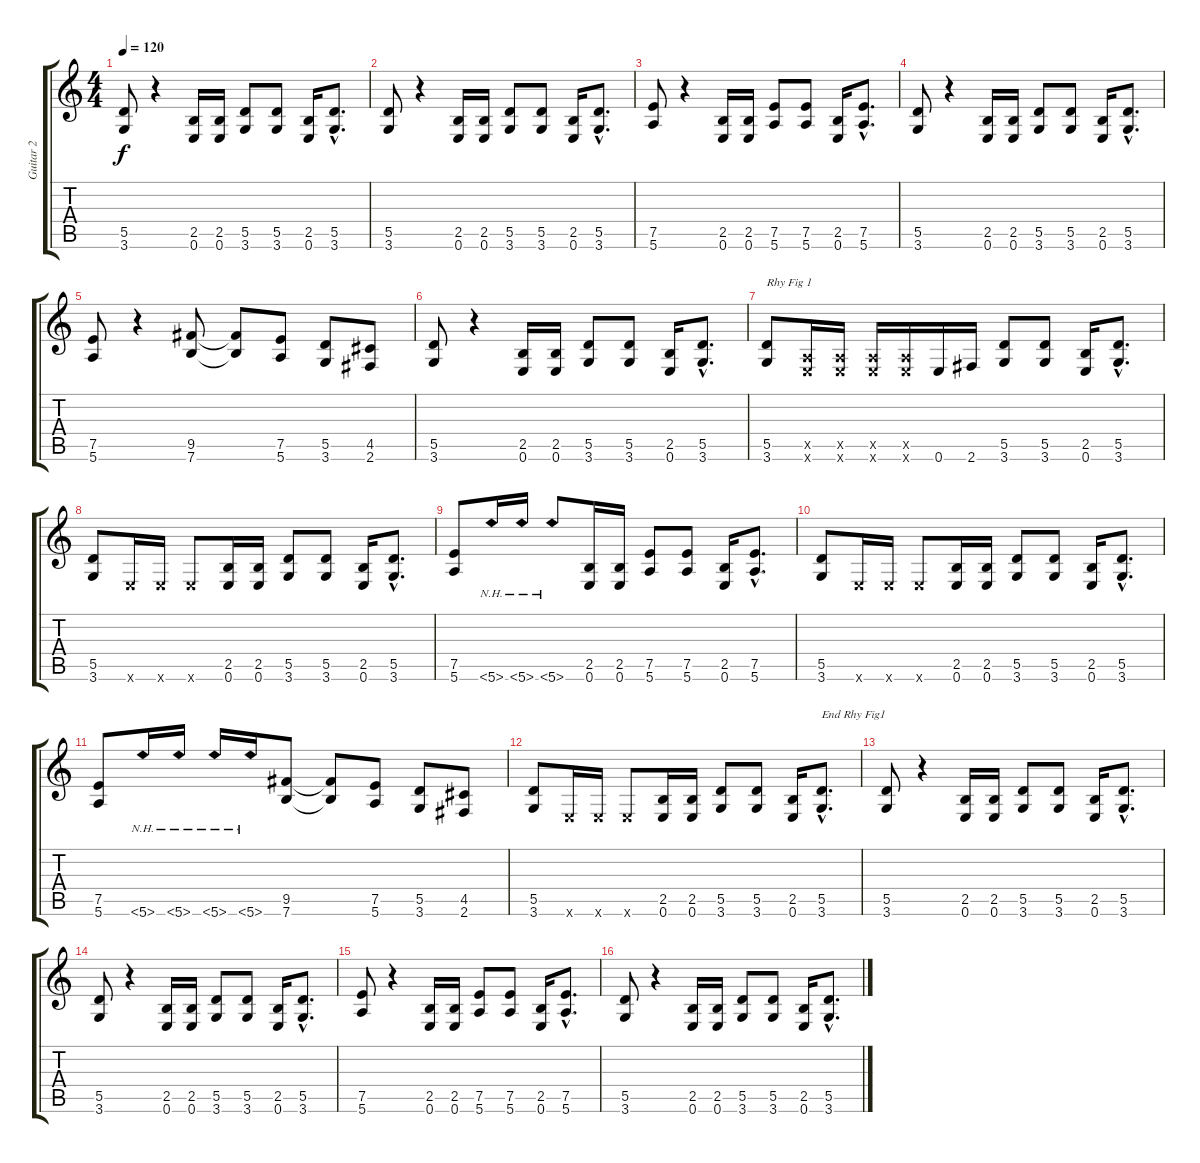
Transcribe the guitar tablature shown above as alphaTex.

\track ("Guitar 2" "Guitar 2") {instrument overdrivenguitar}
\staff {score tabs}
\tuning (E4 B3 G3 D3 A2 E2) {hide}
\ts (4 4)
\tempo 120
\clef g2
\ks c
(5.5 3.6).8{dy f} r.4 (2.5 0.6).16 (2.5 0.6).16 (5.5 3.6).8 (5.5 3.6).8 (2.5 0.6).16 (5.5{hac} 3.6{hac}).8{d} |
(5.5 3.6).8 r.4 (2.5 0.6).16 (2.5 0.6).16 (5.5 3.6).8 (5.5 3.6).8 (2.5 0.6).16 (5.5{hac} 3.6{hac}).8{d} |
(7.5 5.6).8 r.4 (2.5 0.6).16 (2.5 0.6).16 (7.5 5.6).8 (7.5 5.6).8 (2.5 0.6).16 (7.5{hac} 5.6{hac}).8{d} |
(5.5 3.6).8 r.4 (2.5 0.6).16 (2.5 0.6).16 (5.5 3.6).8 (5.5 3.6).8 (2.5 0.6).16 (5.5{hac} 3.6{hac}).8{d} |
(7.5 5.6).8 r.4 (9.5 7.6).8 (9.5{t} 7.6{t}).8 (7.5 5.6).8 (5.5 3.6).8 (4.5 2.6).8 |
(5.5 3.6).8 r.4 (2.5 0.6).16 (2.5 0.6).16 (5.5 3.6).8 (5.5 3.6).8 (2.5 0.6).16 (5.5{hac} 3.6{hac}).8{d} |
(5.5 3.6).8{txt "Rhy Fig 1"} (0.5{x} 0.6{x}).16 (0.5{x} 0.6{x}).16 (0.5{x} 0.6{x}).16 (0.5{x} 0.6{x}).16 0.6.16 2.6.16 (5.5 3.6).8 (5.5 3.6).8 (2.5 0.6).16 (5.5{hac} 3.6{hac}).8{d} |
(5.5 3.6).8 0.6{x}.16 0.6{x}.16 0.6{x}.8 (2.5 0.6).16 (2.5 0.6).16 (5.5 3.6).8 (5.5 3.6).8 (2.5 0.6).16 (5.5{hac} 3.6{hac}).8{d} |
(7.5 5.6).8 5.6{nh}.16 5.6{nh}.16 5.6{nh}.8 (2.5 0.6).16 (2.5 0.6).16 (7.5 5.6).8 (7.5 5.6).8 (2.5 0.6).16 (7.5{hac} 5.6{hac}).8{d} |
(5.5 3.6).8 0.6{x}.16 0.6{x}.16 0.6{x}.8 (2.5 0.6).16 (2.5 0.6).16 (5.5 3.6).8 (5.5 3.6).8 (2.5 0.6).16 (5.5{hac} 3.6{hac}).8{d} |
(7.5 5.6).8 5.6{nh}.16 5.6{nh}.16 5.6{nh}.16 5.6{nh}.16 (9.5 7.6).8 (9.5{t} 7.6{t}).8 (7.5 5.6).8 (5.5 3.6).8 (4.5 2.6).8 |
(5.5 3.6).8 0.6{x}.16 0.6{x}.16 0.6{x}.8 (2.5 0.6).16 (2.5 0.6).16 (5.5 3.6).8 (5.5 3.6).8 (2.5 0.6).16 (5.5{hac} 3.6{hac}).8{d txt "End Rhy Fig1"} |
(5.5 3.6).8 r.4 (2.5 0.6).16 (2.5 0.6).16 (5.5 3.6).8 (5.5 3.6).8 (2.5 0.6).16 (5.5{hac} 3.6{hac}).8{d} |
(5.5 3.6).8 r.4 (2.5 0.6).16 (2.5 0.6).16 (5.5 3.6).8 (5.5 3.6).8 (2.5 0.6).16 (5.5{hac} 3.6{hac}).8{d} |
(7.5 5.6).8 r.4 (2.5 0.6).16 (2.5 0.6).16 (7.5 5.6).8 (7.5 5.6).8 (2.5 0.6).16 (7.5{hac} 5.6{hac}).8{d} |
(5.5 3.6).8 r.4 (2.5 0.6).16 (2.5 0.6).16 (5.5 3.6).8 (5.5 3.6).8 (2.5 0.6).16 (5.5{hac} 3.6{hac}).8{d}
